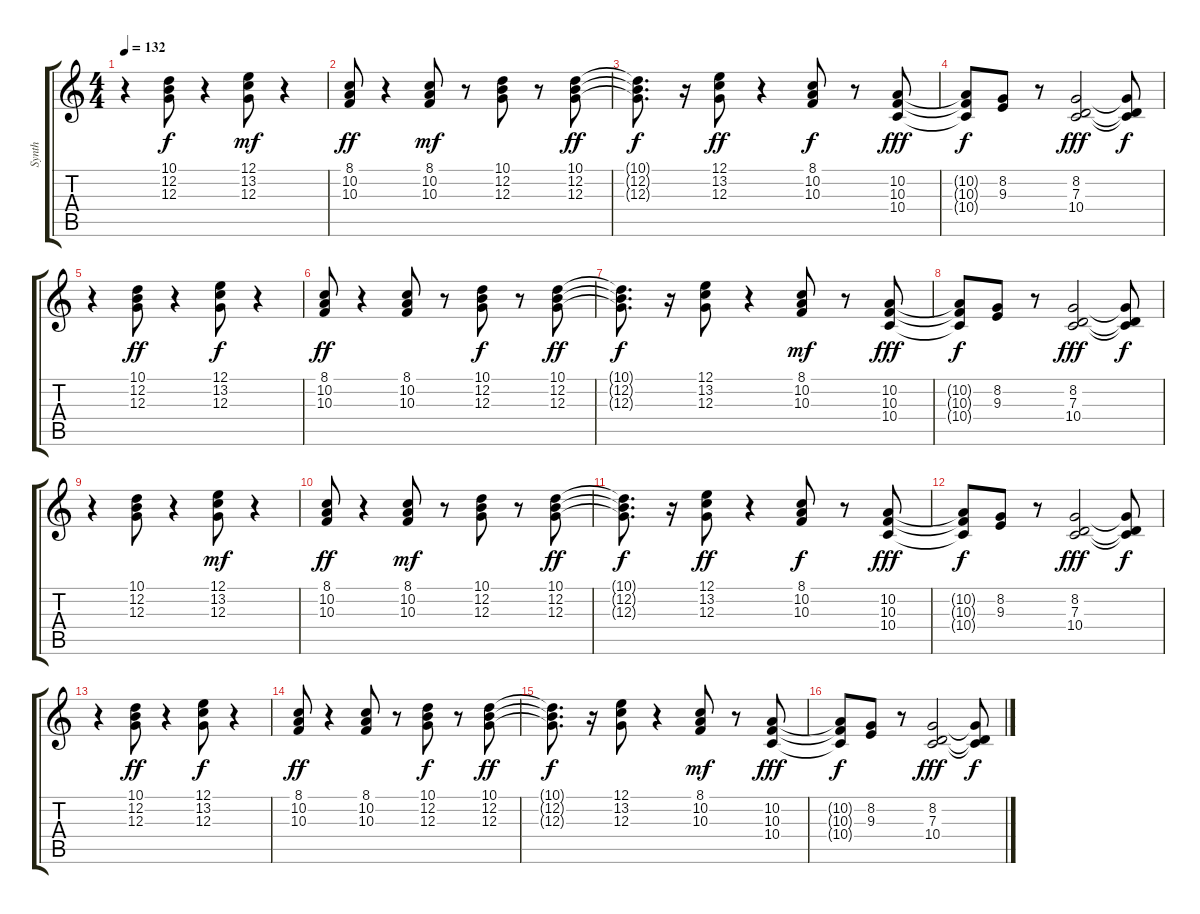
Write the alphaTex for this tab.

\track ("Synth" "Synth") {instrument lead1square}
\staff {score tabs}
\tuning (E4 B3 G3 D3 A2 E2) {hide}
\ts (4 4)
\tempo 132
\clef g2
\ks c
r.4{dy f} (10.1 12.2 12.3).8 r.4 (12.1 13.2 12.3).8{dy mf} r.4 |
(8.1 10.2 10.3).8{dy ff} r.4 (8.1 10.2 10.3).8{dy mf} r.8 (10.1 12.2 12.3).8 r.8 (10.1 12.2 12.3).8{dy ff} |
(10.1{t} 12.2{t} 12.3{t}).8{d dy f} r.16 (12.1 13.2 12.3).8{dy ff} r.4 (8.1 10.2 10.3).8{dy f} r.8 (10.2 10.3 10.4).8{dy fff} |
(10.2{t} 10.3{t} 10.4{t}).8{dy f} (8.2 9.3).8 r.8 (8.2 7.3 10.4).2{dy fff} (8.2{t} 7.3{t} 10.4{t}).8{dy f} |
r.4 (10.1 12.2 12.3).8{dy ff} r.4 (12.1 13.2 12.3).8{dy f} r.4 |
(8.1 10.2 10.3).8{dy ff} r.4 (8.1 10.2 10.3).8 r.8 (10.1 12.2 12.3).8{dy f} r.8 (10.1 12.2 12.3).8{dy ff} |
(10.1{t} 12.2{t} 12.3{t}).8{d dy f} r.16 (12.1 13.2 12.3).8 r.4 (8.1 10.2 10.3).8{dy mf} r.8 (10.2 10.3 10.4).8{dy fff} |
(10.2{t} 10.3{t} 10.4{t}).8{dy f} (8.2 9.3).8 r.8 (8.2 7.3 10.4).2{dy fff} (8.2{t} 7.3{t} 10.4{t}).8{dy f} |
r.4 (10.1 12.2 12.3).8 r.4 (12.1 13.2 12.3).8{dy mf} r.4 |
(8.1 10.2 10.3).8{dy ff} r.4 (8.1 10.2 10.3).8{dy mf} r.8 (10.1 12.2 12.3).8 r.8 (10.1 12.2 12.3).8{dy ff} |
(10.1{t} 12.2{t} 12.3{t}).8{d dy f} r.16 (12.1 13.2 12.3).8{dy ff} r.4 (8.1 10.2 10.3).8{dy f} r.8 (10.2 10.3 10.4).8{dy fff} |
(10.2{t} 10.3{t} 10.4{t}).8{dy f} (8.2 9.3).8 r.8 (8.2 7.3 10.4).2{dy fff} (8.2{t} 7.3{t} 10.4{t}).8{dy f} |
r.4 (10.1 12.2 12.3).8{dy ff} r.4 (12.1 13.2 12.3).8{dy f} r.4 |
(8.1 10.2 10.3).8{dy ff} r.4 (8.1 10.2 10.3).8 r.8 (10.1 12.2 12.3).8{dy f} r.8 (10.1 12.2 12.3).8{dy ff} |
(10.1{t} 12.2{t} 12.3{t}).8{d dy f} r.16 (12.1 13.2 12.3).8 r.4 (8.1 10.2 10.3).8{dy mf} r.8 (10.2 10.3 10.4).8{dy fff} |
(10.2{t} 10.3{t} 10.4{t}).8{dy f} (8.2 9.3).8 r.8 (8.2 7.3 10.4).2{dy fff} (8.2{t} 7.3{t} 10.4{t}).8{dy f}
